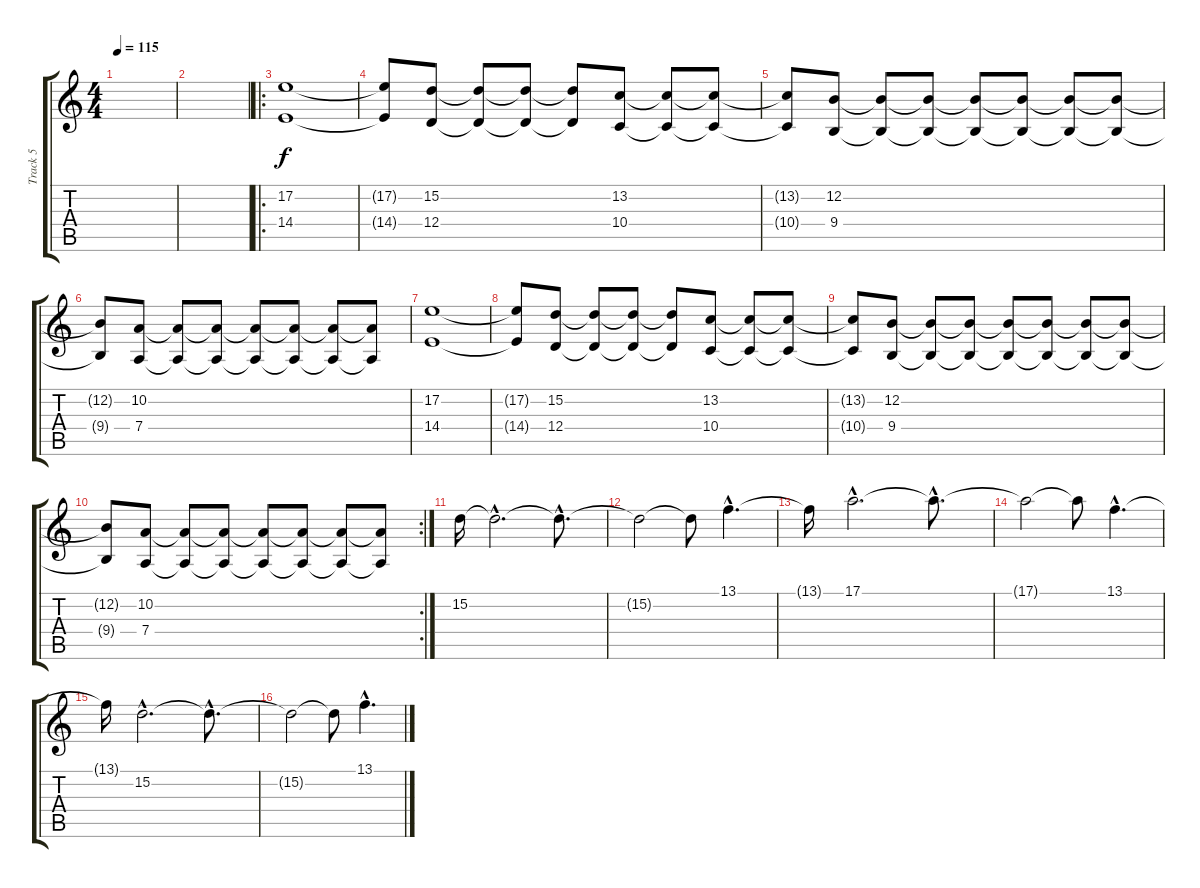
\track ("Track 5" "Track 5") {instrument pad2warm}
\staff {score tabs}
\tuning (E4 B3 G3 D3 A2 E2) {hide}
\ts (4 4)
\tempo 115
\clef g2
\ks c
|
|
\ro
(17.2 14.4).1 |
(17.2{t} 14.4{t}).8 (15.2 12.4).8 (15.2{t} 12.4{t}).8 (15.2{t} 12.4{t}).8 (15.2{t} 12.4{t}).8 (13.2 10.4).8 (13.2{t} 10.4{t}).8 (13.2{t} 10.4{t}).8 |
(13.2{t} 10.4{t}).8 (12.2 9.4).8 (12.2{t} 9.4{t}).8 (12.2{t} 9.4{t}).8 (12.2{t} 9.4{t}).8 (12.2{t} 9.4{t}).8 (12.2{t} 9.4{t}).8 (12.2{t} 9.4{t}).8 |
(12.2{t} 9.4{t}).8 (10.2 7.4).8 (10.2{t} 7.4{t}).8 (10.2{t} 7.4{t}).8 (10.2{t} 7.4{t}).8 (10.2{t} 7.4{t}).8 (10.2{t} 7.4{t}).8 (10.2{t} 7.4{t}).8 |
(17.2 14.4).1 |
(17.2{t} 14.4{t}).8 (15.2 12.4).8 (15.2{t} 12.4{t}).8 (15.2{t} 12.4{t}).8 (15.2{t} 12.4{t}).8 (13.2 10.4).8 (13.2{t} 10.4{t}).8 (13.2{t} 10.4{t}).8 |
(13.2{t} 10.4{t}).8 (12.2 9.4).8 (12.2{t} 9.4{t}).8 (12.2{t} 9.4{t}).8 (12.2{t} 9.4{t}).8 (12.2{t} 9.4{t}).8 (12.2{t} 9.4{t}).8 (12.2{t} 9.4{t}).8 |
\rc 2
(12.2{t} 9.4{t}).8 (10.2 7.4).8 (10.2{t} 7.4{t}).8 (10.2{t} 7.4{t}).8 (10.2{t} 7.4{t}).8 (10.2{t} 7.4{t}).8 (10.2{t} 7.4{t}).8 (10.2{t} 7.4{t}).8 |
15.2.16{instrument pad2warm} 15.2{hac t}.2{d} 15.2{hac t}.8{d} |
15.2{t}.2 15.2{t}.8 13.1{hac}.4{d} |
13.1{t}.16 17.1{hac}.2{d} 17.1{hac t}.8{d} |
17.1{t}.2 17.1{t}.8 13.1{hac}.4{d} |
13.1{t}.16 15.2{hac}.2{d} 15.2{hac t}.8{d} |
15.2{t}.2 15.2{t}.8 13.1{hac}.4{d}
